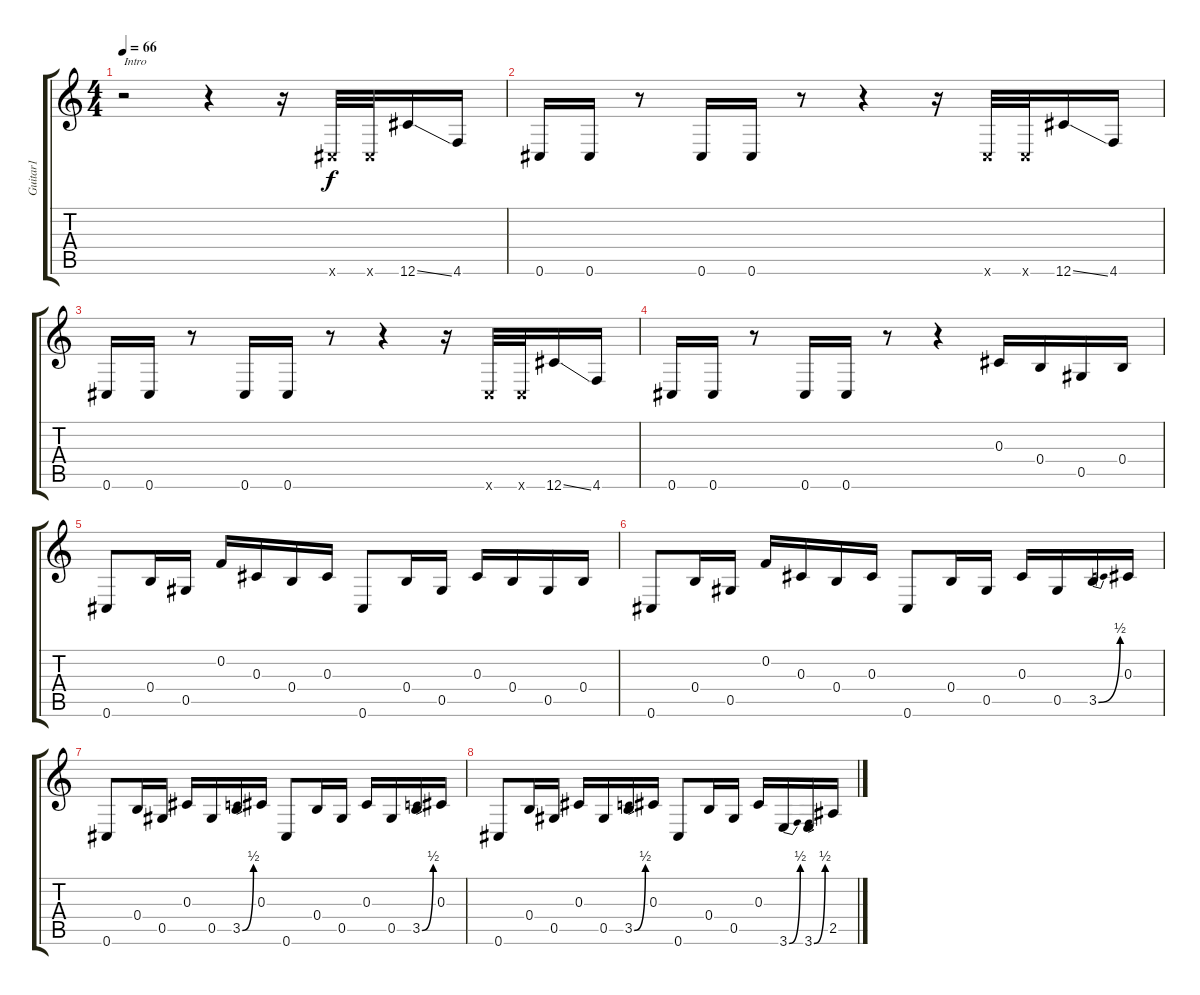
\track ("Guitar1" "Guitar1") {instrument acousticguitarsteel}
\staff {score tabs}
\tuning (B3 F3 Db3 B2 Ab2 Db2) {hide}
\ts (4 4)
\tempo 66
\clef g2
\ks c
r.2{txt "Intro" dy f instrument acousticguitarsteel} r.4 r.16 0.6{x}.32 0.6{x}.32 12.6{ss}.16 4.6.16 |
0.6.16 0.6.16 r.8 0.6.16 0.6.16 r.8 r.4 r.16 0.6{x}.32 0.6{x}.32 12.6{ss}.16 4.6.16 |
0.6.16 0.6.16 r.8 0.6.16 0.6.16 r.8 r.4 r.16 0.6{x}.32 0.6{x}.32 12.6{ss}.16 4.6.16 |
0.6.16 0.6.16 r.8 0.6.16 0.6.16 r.8 r.4 0.3.16 0.4.16 0.5.16 0.4.16 |
0.6.8 0.4.16 0.5.16 0.2.16 0.3.16 0.4.16 0.3.16 0.6.8 0.4.16 0.5.16 0.3.16 0.4.16 0.5.16 0.4.16 |
0.6.8 0.4.16 0.5.16 0.2.16 0.3.16 0.4.16 0.3.16 0.6.8 0.4.16 0.5.16 0.3.16 0.5.16 3.5{be (bend 0 0 60 2)}.16 0.3.16 |
0.6.8 0.4.16 0.5.16 0.3.16 0.5.16 3.5{be (bend 0 0 60 2)}.16 0.3.16 0.6.8 0.4.16 0.5.16 0.3.16 0.5.16 3.5{be (bend 0 0 60 2)}.16 0.3.16 |
0.6.8 0.4.16 0.5.16 0.3.16 0.5.16 3.5{be (bend 0 0 60 2)}.16 0.3.16 0.6.8 0.4.16 0.5.16 0.3.16 3.6{be (bend 0 0 60 2)}.16 3.6{be (bend 0 0 60 2)}.16 2.5.16
